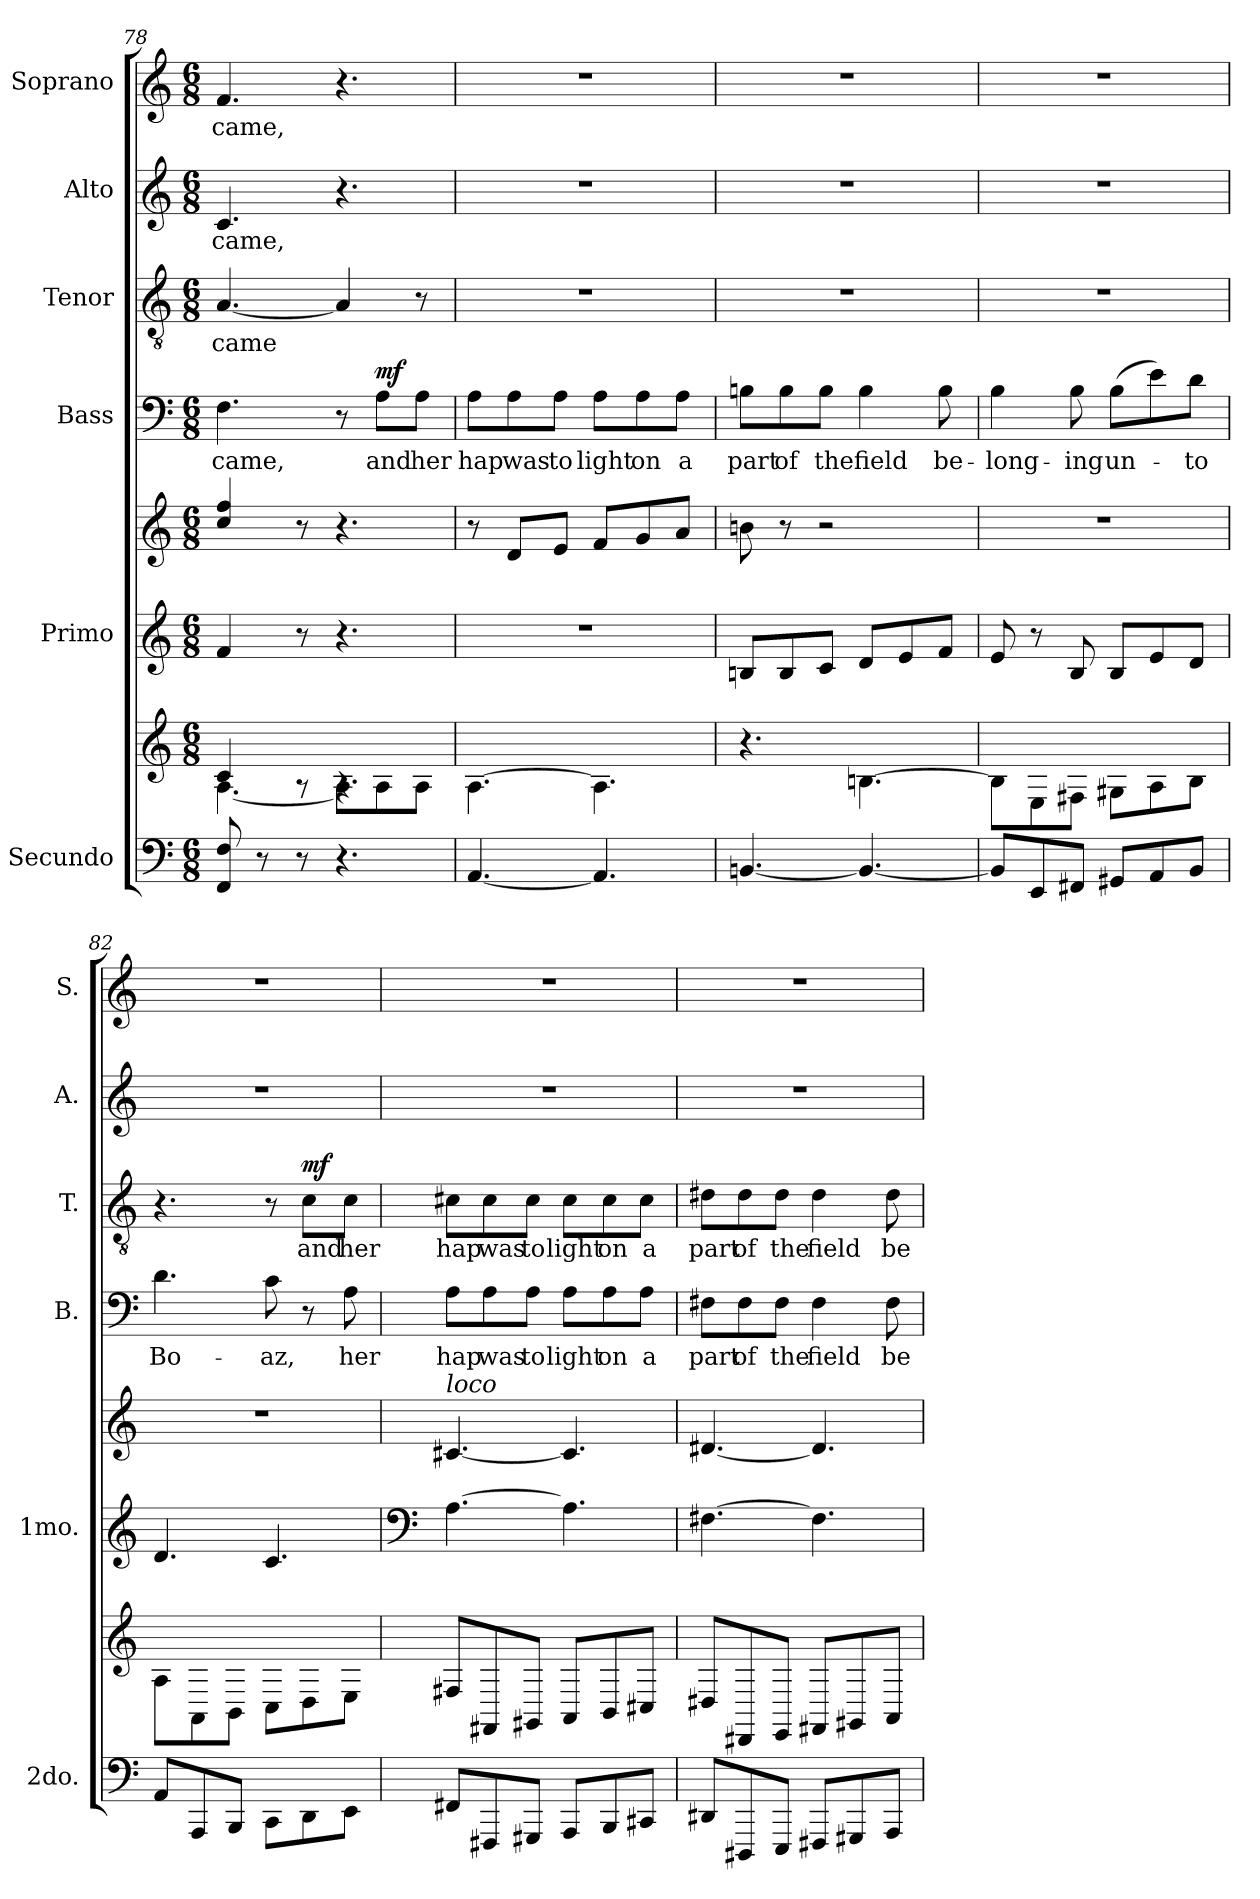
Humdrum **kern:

**kern	**kern	**kern	**kern	**kern	**text	**dynam	**kern	**text	**dynam	**kern	**text	**kern	**text
*part6	*part6	*part5	*part5	*part4	*part4	*part4	*part3	*part3	*part3	*part2	*part2	*part1	*part1
*staff8	*staff7	*staff6	*staff5	*staff4	*staff4	*staff4	*staff3	*staff3	*staff3	*staff2	*staff2	*staff1	*staff1
*I"Secundo	*	*I"Primo	*	*I"Bass	*	*	*I"Tenor	*	*	*I"Alto	*	*I"Soprano	*
*I'2do.	*	*I'1mo.	*	*I'B.	*	*	*I'T.	*	*	*I'A.	*	*I'S.	*
*clefF4	*clefG2	*clefG2	*clefG2	*clefF4	*	*	*clefGv2	*	*	*clefG2	*	*clefG2	*
*k[]	*k[]	*k[]	*k[]	*k[]	*	*	*k[]	*	*	*k[]	*	*k[]	*
*M6/8	*M6/8	*M6/8	*M6/8	*M6/8	*	*	*M6/8	*	*	*M6/8	*	*M6/8	*
=78	=78	=78	=78	=78	=78	=78	=78	=78	=78	=78	=78	=78	=78
*	*^	*	*	*	*	*	*	*	*	*	*	*	*
!	!	!	!	!	!	!LO:LY:b	!	!	!LO:LY:b	!	!	!LO:LY:b	!	!LO:LY:b
8FF/ 8F/	4c/	[4.A\	4f/	4cc/ 4ff/	4.F\	came,	.	[4.A/	came	.	4.c/	came,	4.f/	came,
8r	.	.	.	.	.	.	.	.	.	.	.	.	.	.
8r	8rA	.	8r	8r	.	.	.	.	.	.	.	.	.	.
4.r	4.rA	8A\L]	4.r	4.r	8r	.	.	4A/]	.	.	4.r	.	4.r	.
!	!	!	!	!	!	!LO:LY:b	!LO:DY:a	!	!	!	!	!	!	!
.	.	8A\	.	.	8A\L	and	mf	.	.	.	.	.	.	.
!	!	!	!	!	!	!LO:LY:b	!	!	!	!	!	!	!	!
.	.	8A\J	.	.	8A\J	her	.	8r	.	.	.	.	.	.
=79	=79	=79	=79	=79	=79	=79	=79	=79	=79	=79	=79	=79	=79	=79
!	!	!	!	!	!	!LO:LY:b	!	!	!	!	!	!	!	!
*	*v	*v	*	*	*	*	*	*	*	*	*	*	*	*
[4.AA/	[4.A\	2.r	8r	8A\L	hap	.	2.r	.	.	2.r	.	2.r	.
!	!	!	!	!	!LO:LY:b	!	!	!	!	!	!	!	!
.	.	.	8d/L	8A\	was	.	.	.	.	.	.	.	.
!	!	!	!	!	!LO:LY:b	!	!	!	!	!	!	!	!
.	.	.	8e/J	8A\J	to	.	.	.	.	.	.	.	.
!	!	!	!	!	!LO:LY:b	!	!	!	!	!	!	!	!
4.AA/]	4.A\]	.	8f/L	8A\L	light	.	.	.	.	.	.	.	.
!	!	!	!	!	!LO:LY:b	!	!	!	!	!	!	!	!
.	.	.	8g/	8A\	on	.	.	.	.	.	.	.	.
!	!	!	!	!	!LO:LY:b	!	!	!	!	!	!	!	!
.	.	.	8a/J	8A\J	a	.	.	.	.	.	.	.	.
=80	=80	=80	=80	=80	=80	=80	=80	=80	=80	=80	=80	=80	=80
!	!	!	!	!	!LO:LY:b	!	!	!	!	!	!	!	!
[4.BBn/	4.r	8Bn/L	8bn\	8Bn\L	part	.	2.r	.	.	2.r	.	2.r	.
!	!	!	!	!	!LO:LY:b	!	!	!	!	!	!	!	!
.	.	8B/	8r	8B\	of	.	.	.	.	.	.	.	.
!	!	!	!	!	!LO:LY:b	!	!	!	!	!	!	!	!
.	.	8c/J	2r	8B\J	the	.	.	.	.	.	.	.	.
!	!	!	!	!	!LO:LY:b	!	!	!	!	!	!	!	!
4.BB/_	[4.Bn\	8d/L	.	4B\	field	.	.	.	.	.	.	.	.
.	.	8e/	.	.	.	.	.	.	.	.	.	.	.
!	!	!	!	!	!LO:LY:b	!	!	!	!	!	!	!	!
.	.	8f/J	.	8B\	be-	.	.	.	.	.	.	.	.
=81	=81	=81	=81	=81	=81	=81	=81	=81	=81	=81	=81	=81	=81
!	!	!	!	!	!LO:LY:b	!	!	!	!	!	!	!	!
8BB/L]	8B\L]	8e/	2.r	4B\	-long-	.	2.r	.	.	2.r	.	2.r	.
8EE/	8E\	8r	.	.	.	.	.	.	.	.	.	.	.
!	!	!	!	!	!LO:LY:b	!	!	!	!	!	!	!	!
8FF#X/J	8F#X\J	8B/	.	8B\	-ing	.	.	.	.	.	.	.	.
!	!	!	!	!	!LO:LY:b	!	!	!	!	!	!	!	!
8GG#X/L	8G#X\L	8B/L	.	(>8B\L	un-	.	.	.	.	.	.	.	.
8AA/	8A\	8e/	.	8e\)	.	.	.	.	.	.	.	.	.
!	!	!	!	!	!LO:LY:b	!	!	!	!	!	!	!	!
8BB/J	8B\J	8d/J	.	8d\J	-to	.	.	.	.	.	.	.	.
!!LO:LB:g=z
=82	=82	=82	=82	=82	=82	=82	=82	=82	=82	=82	=82	=82	=82
!	!	!	!	!	!LO:LY:b	!	!	!	!	!	!	!	!
8AA/L	8A\L	4.d/	2.r	4.d\	Bo-	.	4.r	.	.	2.r	.	2.r	.
8AAA/	8AA\	.	.	.	.	.	.	.	.	.	.	.	.
8BBB/J	8BB\J	.	.	.	.	.	.	.	.	.	.	.	.
!	!	!	!	!	!LO:LY:b	!	!	!	!	!	!	!	!
8CC\L	8C\L	4.c/	.	8c\	-az,	.	8r	.	.	.	.	.	.
!	!	!	!	!	!	!	!	!LO:LY:b	!LO:DY:a	!	!	!	!
8DD\	8D\	.	.	8r	.	.	8c\L	and	mf	.	.	.	.
!	!	!	!	!	!LO:LY:b	!	!	!LO:LY:b	!	!	!	!	!
8EE\J	8E\J	.	.	8A\	her	.	8c\J	her	.	.	.	.	.
=83	=83	=83	=83	=83	=83	=83	=83	=83	=83	=83	=83	=83	=83
*	*	*clefF4	*	*	*	*	*	*	*	*	*	*	*
!	!	!	!LO:TX:a:i:t=loco	!	!	!	!	!	!	!	!	!	!
!	!	!	!	!	!LO:LY:b	!	!	!LO:LY:b	!	!	!	!	!
8FF#X/L	8F#X/L	[4.A\	[4.c#X/	8A\L	hap	.	8c#X\L	hap	.	2.r	.	2.r	.
!	!	!	!	!	!LO:LY:b	!	!	!LO:LY:b	!	!	!	!	!
8FFF#X/	8FF#X/	.	.	8A\	was	.	8c#\	was	.	.	.	.	.
!	!	!	!	!	!LO:LY:b	!	!	!LO:LY:b	!	!	!	!	!
8GGG#X/J	8GG#X/J	.	.	8A\J	to	.	8c#\J	to	.	.	.	.	.
!	!	!	!	!	!LO:LY:b	!	!	!LO:LY:b	!	!	!	!	!
8AAA/L	8AA/L	4.A\]	4.c#/]	8A\L	light	.	8c#\L	light	.	.	.	.	.
!	!	!	!	!	!LO:LY:b	!	!	!LO:LY:b	!	!	!	!	!
8BBB/	8BB/	.	.	8A\	on	.	8c#\	on	.	.	.	.	.
!	!	!	!	!	!LO:LY:b	!	!	!LO:LY:b	!	!	!	!	!
8CC#X/J	8C#X/J	.	.	8A\J	a	.	8c#\J	a	.	.	.	.	.
=84	=84	=84	=84	=84	=84	=84	=84	=84	=84	=84	=84	=84	=84
!	!	!	!	!	!LO:LY:b	!	!	!LO:LY:b	!	!	!	!	!
8DD#X/L	8D#X/L	[4.F#X\	[4.d#X/	8F#X\L	part	.	8d#X\L	part	.	2.r	.	2.r	.
!	!	!	!	!	!LO:LY:b	!	!	!LO:LY:b	!	!	!	!	!
8DDD#X/	8DD#X/	.	.	8F#\	of	.	8d#\	of	.	.	.	.	.
!	!	!	!	!	!LO:LY:b	!	!	!LO:LY:b	!	!	!	!	!
8EEE/J	8EE/J	.	.	8F#\J	the	.	8d#\J	the	.	.	.	.	.
!	!	!	!	!	!LO:LY:b	!	!	!LO:LY:b	!	!	!	!	!
8FFF#X/L	8FF#X/L	4.F#\]	4.d#/]	4F#\	field	.	4d#\	field	.	.	.	.	.
8GGG#X/	8GG#X/	.	.	.	.	.	.	.	.	.	.	.	.
!	!	!	!	!	!LO:LY:b	!	!	!LO:LY:b	!	!	!	!	!
8AAA/J	8AA/J	.	.	8F#\	be-	.	8d#\	be-	.	.	.	.	.
=	=	=	=	=	=	=	=	=	=	=	=	=	=
*-	*-	*-	*-	*-	*-	*-	*-	*-	*-	*-	*-	*-	*-
